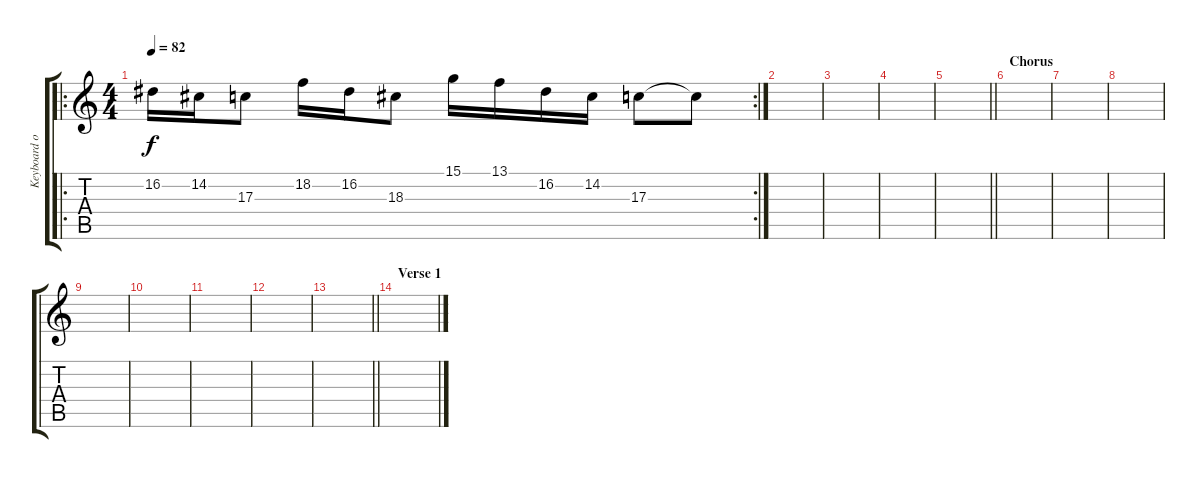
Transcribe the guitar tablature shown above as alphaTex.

\track ("Keyboard overdub" "Keyboard o") {instrument lead2sawtooth}
\staff {score tabs}
\tuning (E4 B3 G3 D3 A2 E2) {hide}
\ro
\rc 2
\ts (4 4)
\tempo 82
\clef g2
\ks c
16.2.16{dy f balance 16 instrument lead2sawtooth} 14.2.16 17.3.8{balance 0} 18.2.16 16.2.16 18.3.8{balance 16} 15.1.16 13.1.16 16.2.16{balance 0} 14.2.16 17.3.8 17.3{t}.8{balance 16} |
|
|
|
\barLineRight lightlight
|
\section ("" "Chorus")
|
|
|
|
|
|
|
\barLineRight lightlight
|
\section ("" "Verse 1")
